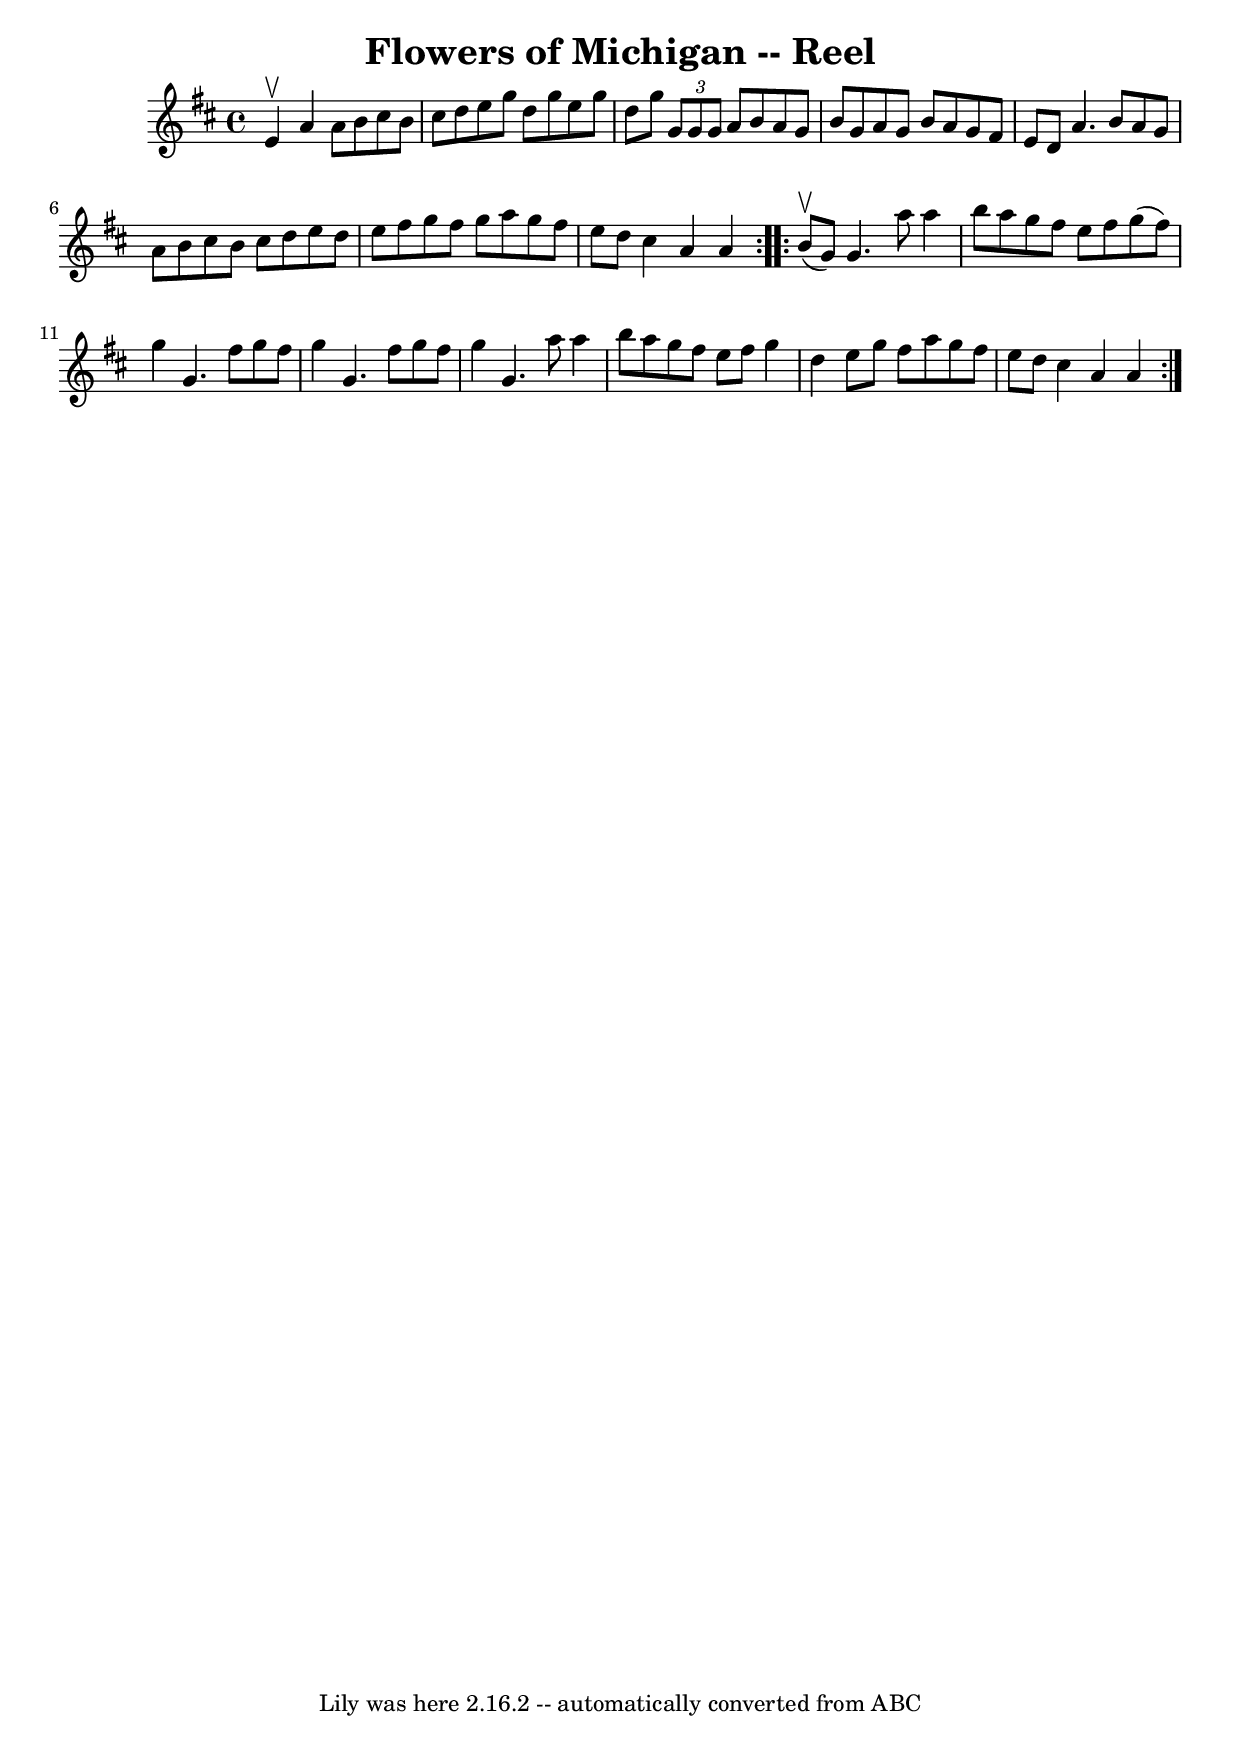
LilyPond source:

\version "2.16.2"
\include "Mammoth.ily"
\header {
  %% book = "Ryan's Mammoth Collection"
  crossRefNumber = "1"
  footnotes = "\\\\390"
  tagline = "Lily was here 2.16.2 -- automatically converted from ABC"
  title = "Flowers of Michigan -- Reel"

}
voicedefault =  {



  \repeat volta 2 {

    \time 4/4 
    \key a \mixolydian e'4^\upbow |
    a'4 a'8 b'8    
    cis''8 b'8 cis''8 d''8    |
    e''8 g''8 d''8 g''8    
    e''8 g''8 d''8 g''8    |
    \times 2/3 { g'8 g'8 g'8  
	       }  
    a'8 b'8 a'8 g'8 b'8 g'8    |
    a'8 g'8 b'8 a'8  
    g'8 fis'8 e'8 d'8    |
    a'4. b'8 a'8 g'8 a'8   
    b'8    |
    cis''8 b'8 cis''8 d''8 e''8 d''8 e''8    
    fis''8    |
    g''8 fis''8 g''8 a''8 g''8 fis''8 e''8   
    d''8    |
    cis''4 a'4 a'4  
  }     
  \repeat volta 2 {
    b'8 
    ^\upbow(g'8) |
    g'4. a''8 a''4 b''8 a''8    
    |
    g''8 fis''8 e''8 fis''8 g''8 (fis''8) g''4    
    |
    g'4. fis''8 g''8 fis''8 g''4    |
    g'4.    
    fis''8 g''8 fis''8 g''4    |
    g'4. a''8 a''4 b''8   
    a''8    |
    g''8 fis''8 e''8 fis''8 g''4 d''4    
    |
    e''8 g''8 fis''8 a''8 g''8 fis''8 e''8 d''8    
    |
    cis''4 a'4 a'4  
  }   

}

\score{
  <<

    \context Staff="default"
    {
      \voicedefault 
      
    }

  >>
  \layout {
    
  }
  \midi {
  }

}
